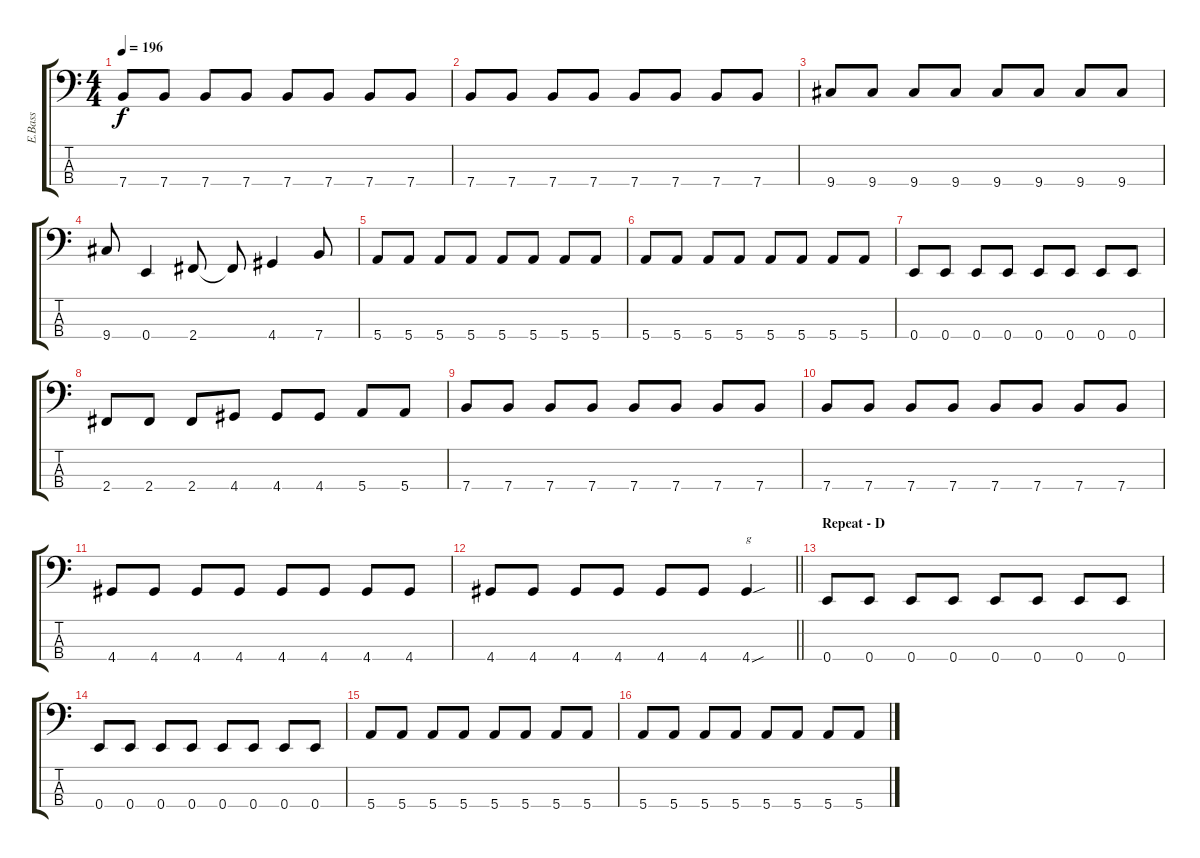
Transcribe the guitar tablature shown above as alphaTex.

\track ("E.Bass" "E.Bass") {instrument electricbassfinger}
\staff {score tabs}
\tuning (G2 D2 A1 E1) {hide}
\ts (4 4)
\tempo 196
\clef f4
\ks c
7.4.8{dy f} 7.4.8 7.4.8 7.4.8 7.4.8 7.4.8 7.4.8 7.4.8 |
7.4.8 7.4.8 7.4.8 7.4.8 7.4.8 7.4.8 7.4.8 7.4.8 |
9.4.8 9.4.8 9.4.8 9.4.8 9.4.8 9.4.8 9.4.8 9.4.8 |
9.4.8 0.4.4 2.4.8 2.4{t}.8 4.4.4 7.4.8 |
5.4.8 5.4.8 5.4.8 5.4.8 5.4.8 5.4.8 5.4.8 5.4.8 |
5.4.8 5.4.8 5.4.8 5.4.8 5.4.8 5.4.8 5.4.8 5.4.8 |
0.4.8 0.4.8 0.4.8 0.4.8 0.4.8 0.4.8 0.4.8 0.4.8 |
2.4.8 2.4.8 2.4.8 4.4.8 4.4.8 4.4.8 5.4.8 5.4.8 |
7.4.8 7.4.8 7.4.8 7.4.8 7.4.8 7.4.8 7.4.8 7.4.8 |
7.4.8 7.4.8 7.4.8 7.4.8 7.4.8 7.4.8 7.4.8 7.4.8 |
4.4.8 4.4.8 4.4.8 4.4.8 4.4.8 4.4.8 4.4.8 4.4.8 |
\barLineRight lightlight
4.4.8 4.4.8 4.4.8 4.4.8 4.4.8 4.4.8 4.4{sou}.4{txt "g"} |
\section ("" "Repeat - D")
0.4.8 0.4.8 0.4.8 0.4.8 0.4.8 0.4.8 0.4.8 0.4.8 |
0.4.8 0.4.8 0.4.8 0.4.8 0.4.8 0.4.8 0.4.8 0.4.8 |
5.4.8 5.4.8 5.4.8 5.4.8 5.4.8 5.4.8 5.4.8 5.4.8 |
5.4.8 5.4.8 5.4.8 5.4.8 5.4.8 5.4.8 5.4.8 5.4.8
